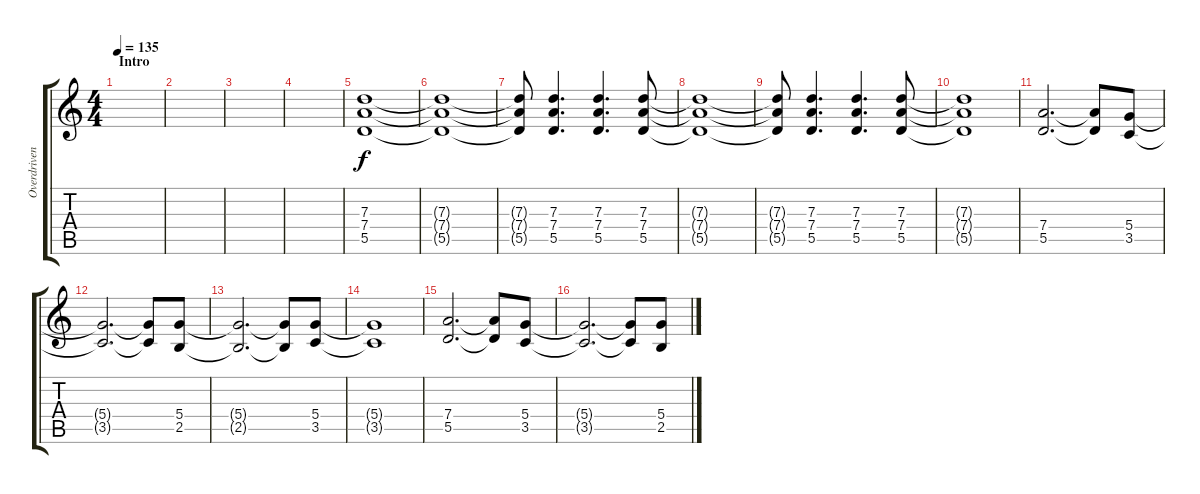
\track ("Overdriven Guitar" "Overdriven") {instrument overdrivenguitar}
\staff {score tabs}
\tuning (E4 B3 G3 D3 A2 E2) {hide}
\ts (4 4)
\section ("" "Intro")
\tempo 135
\clef g2
\ks c
|
|
|
|
(7.3 7.4 5.5).1 |
(7.3{t} 7.4{t} 5.5{t}).1 |
(7.3{t} 7.4{t} 5.5{t}).8 (7.3 7.4 5.5).4{d} (7.3 7.4 5.5).4{d} (7.3 7.4 5.5).8 |
(7.3{t} 7.4{t} 5.5{t}).1 |
(7.3{t} 7.4{t} 5.5{t}).8 (7.3 7.4 5.5).4{d} (7.3 7.4 5.5).4{d} (7.3 7.4 5.5).8 |
(7.3{t} 7.4{t} 5.5{t}).1 |
(7.4 5.5).2{d} (7.4{t} 5.5{t}).8 (5.4 3.5).8 |
(5.4{t} 3.5{t}).2{d} (5.4{t} 3.5{t}).8 (5.4 2.5).8 |
(5.4{t} 2.5{t}).2{d} (5.4{t} 2.5{t}).8 (5.4 3.5).8 |
(5.4{t} 3.5{t}).1 |
(7.4 5.5).2{d} (7.4{t} 5.5{t}).8 (5.4 3.5).8 |
(5.4{t} 3.5{t}).2{d} (5.4{t} 3.5{t}).8 (5.4 2.5).8
